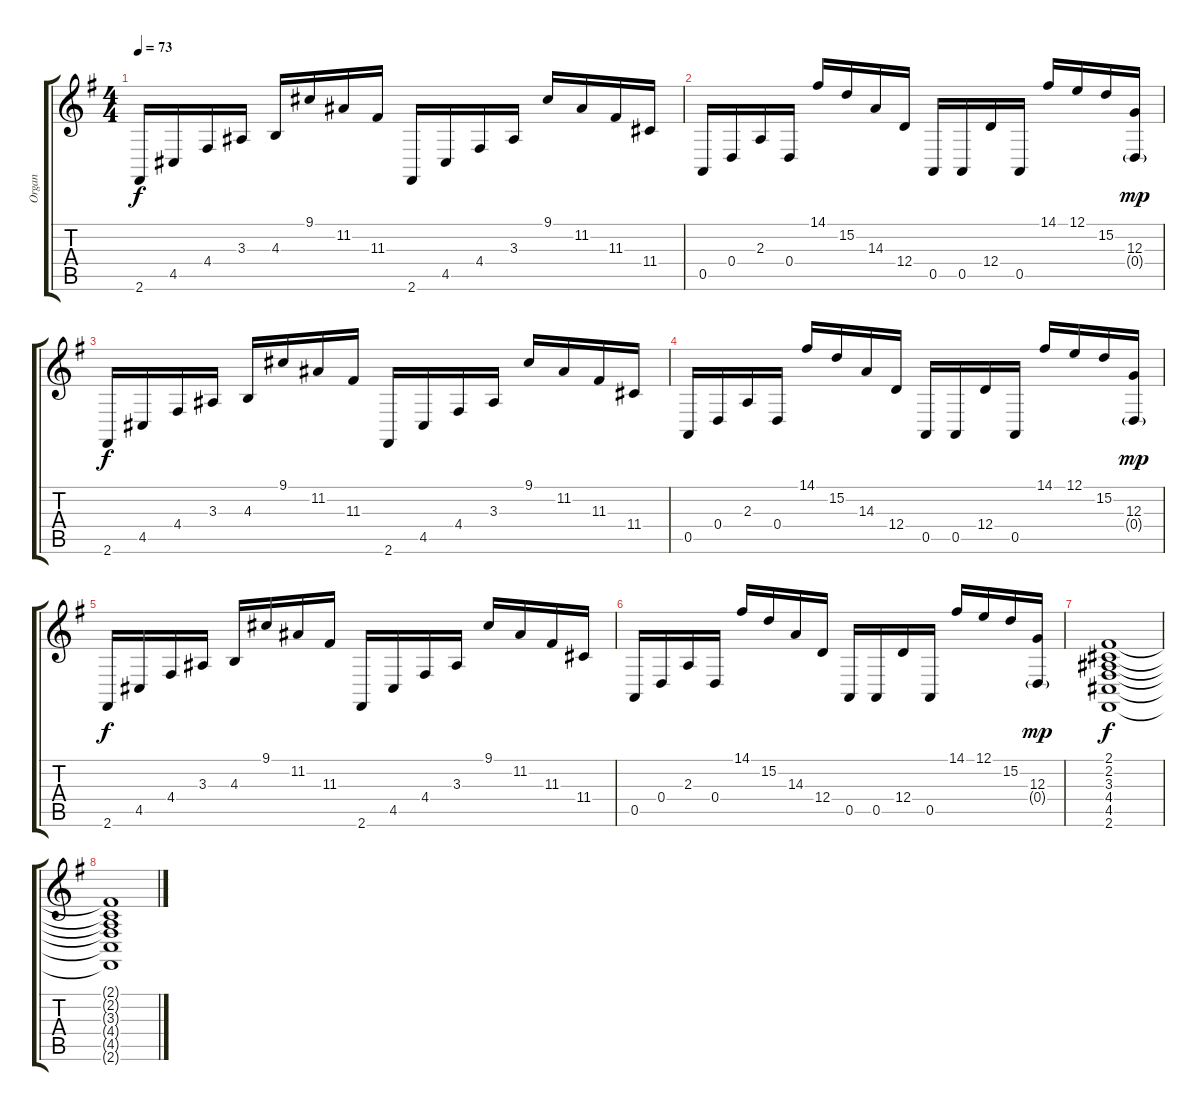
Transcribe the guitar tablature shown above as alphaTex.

\track ("Organ" "Organ") {instrument churchorgan}
\staff {score tabs}
\tuning (E4 B3 G3 D3 A2 E2) {hide}
\ts (4 4)
\tempo 73
\clef g2
\ks g
2.6.16{dy f} 4.5.16 4.4.16 3.3.16 4.3.16 9.1.16 11.2.16 11.3.16 2.6.16 4.5.16 4.4.16 3.3.16 9.1.16 11.2.16 11.3.16 11.4.16 |
0.5.16 0.4.16 2.3.16 0.4.16 14.1.16 15.2.16 14.3.16 12.4.16 0.5.16 0.5.16 12.4.16 0.5.16 14.1.16 12.1.16 15.2.16 (12.3 0.4{g}).16{dy mp} |
2.6.16{dy f} 4.5.16 4.4.16 3.3.16 4.3.16 9.1.16 11.2.16 11.3.16 2.6.16 4.5.16 4.4.16 3.3.16 9.1.16 11.2.16 11.3.16 11.4.16 |
0.5.16 0.4.16 2.3.16 0.4.16 14.1.16 15.2.16 14.3.16 12.4.16 0.5.16 0.5.16 12.4.16 0.5.16 14.1.16 12.1.16 15.2.16 (12.3 0.4{g}).16{dy mp} |
2.6.16{dy f} 4.5.16 4.4.16 3.3.16 4.3.16 9.1.16 11.2.16 11.3.16 2.6.16 4.5.16 4.4.16 3.3.16 9.1.16 11.2.16 11.3.16 11.4.16 |
0.5.16 0.4.16 2.3.16 0.4.16 14.1.16 15.2.16 14.3.16 12.4.16 0.5.16 0.5.16 12.4.16 0.5.16 14.1.16 12.1.16 15.2.16 (12.3 0.4{g}).16{dy mp} |
(2.1 2.2 3.3 4.4 4.5 2.6).1{dy f} |
(2.1{t} 2.2{t} 3.3{t} 4.4{t} 4.5{t} 2.6{t}).1
